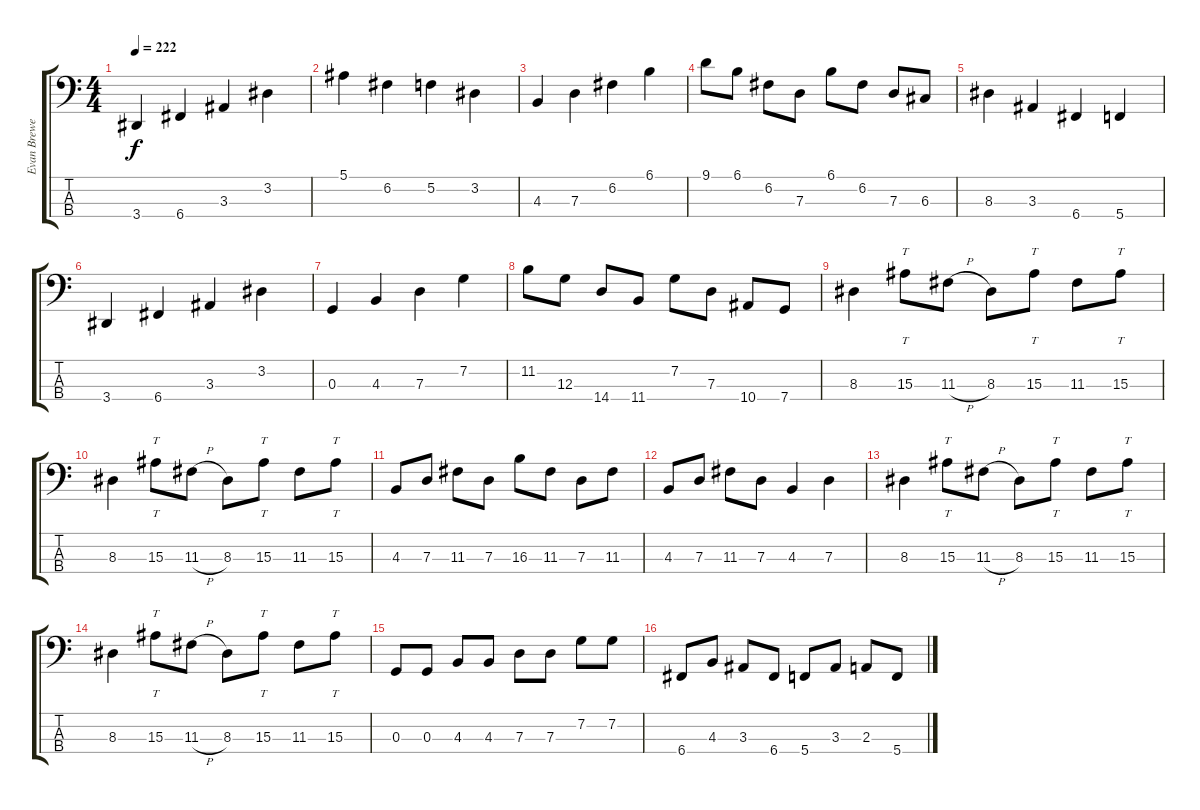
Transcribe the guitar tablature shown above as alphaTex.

\track ("Evan Brewer" "Evan Brewe") {instrument electricbassfinger}
\staff {score tabs}
\tuning (F2 C2 G1 C1) {hide}
\ts (4 4)
\tempo 222
\clef f4
\ks c
3.4.4{dy f} 6.4.4 3.3.4 3.2.4 |
5.1.4 6.2.4 5.2.4 3.2.4 |
4.3.4 7.3.4 6.2.4 6.1.4 |
9.1.8 6.1.8 6.2.8 7.3.8 6.1.8 6.2.8 7.3.8 6.3.8 |
8.3.4 3.3.4 6.4.4 5.4.4 |
3.4.4 6.4.4 3.3.4 3.2.4 |
0.3.4 4.3.4 7.3.4 7.2.4 |
11.2.8 12.3.8 14.4.8 11.4.8 7.2.8 7.3.8 10.4.8 7.4.8 |
8.3.4 15.3.8{tt} 11.3{h}.8 8.3.8 15.3.8{tt} 11.3.8 15.3.8{tt} |
8.3.4 15.3.8{tt} 11.3{h}.8 8.3.8 15.3.8{tt} 11.3.8 15.3.8{tt} |
4.3.8 7.3.8 11.3.8 7.3.8 16.3.8 11.3.8 7.3.8 11.3.8 |
4.3.8 7.3.8 11.3.8 7.3.8 4.3.4 7.3.4 |
8.3.4 15.3.8{tt} 11.3{h}.8 8.3.8 15.3.8{tt} 11.3.8 15.3.8{tt} |
8.3.4 15.3.8{tt} 11.3{h}.8 8.3.8 15.3.8{tt} 11.3.8 15.3.8{tt} |
0.3.8 0.3.8 4.3.8 4.3.8 7.3.8 7.3.8 7.2.8 7.2.8 |
6.4.8 4.3.8 3.3.8 6.4.8 5.4.8 3.3.8 2.3.8 5.4.8
